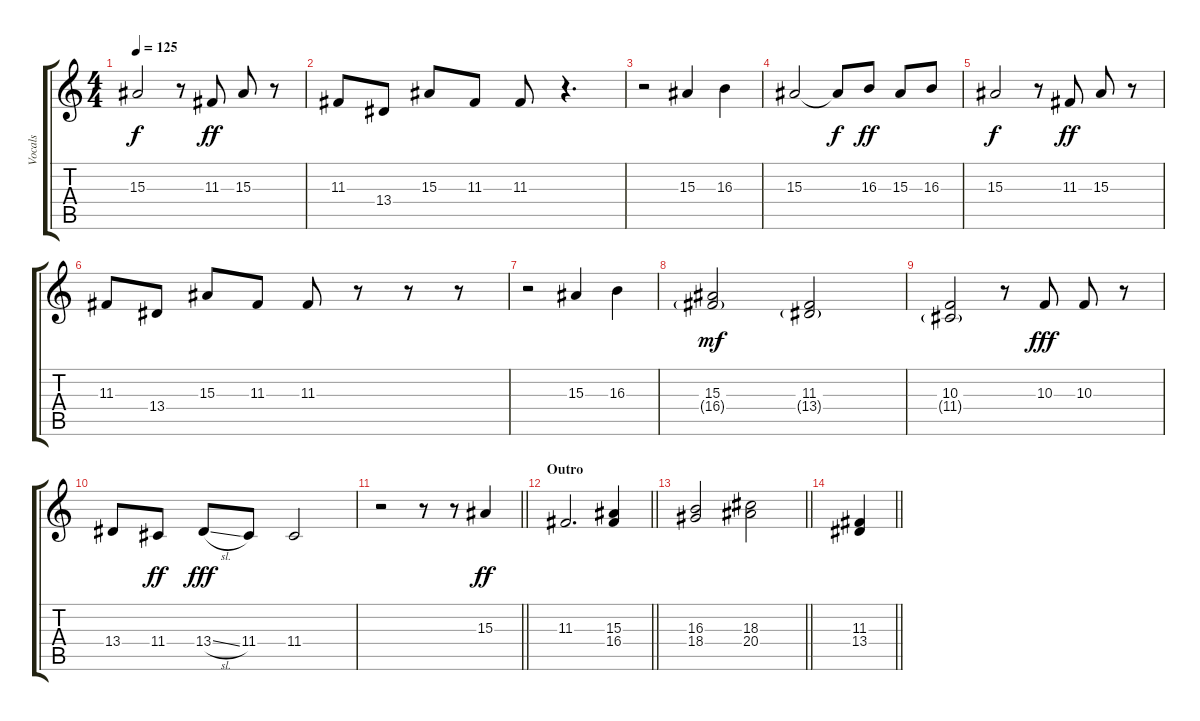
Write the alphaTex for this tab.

\track ("Vocals" "Vocals") {instrument altosax}
\staff {score tabs}
\tuning (E4 B3 G3 D3 A2 E2) {hide}
\ts (4 4)
\tempo 125
\clef g2
\ks c
15.3.2{dy f} r.8 11.3.8{dy ff} 15.3.8 r.8 |
11.3.8 13.4.8 15.3.8 11.3.8 11.3.8 r.4{d} |
r.2 15.3.4 16.3.4 |
15.3.2 15.3{t}.8{dy f} 16.3.8{dy ff} 15.3.8 16.3.8 |
15.3.2{dy f} r.8 11.3.8{dy ff} 15.3.8 r.8 |
11.3.8 13.4.8 15.3.8 11.3.8 11.3.8 r.8 r.8 r.8 |
r.2 15.3.4 16.3.4 |
(15.3 16.4{g}).2{dy mf} (11.3 13.4{g}).2 |
(10.3 11.4{g}).2 r.8 10.3.8{dy fff} 10.3.8 r.8 |
13.4.8 11.4.8{dy ff} 13.4{sl}.8{dy fff} 11.4.8 11.4.2 |
\barLineRight lightlight
r.2 r.8 r.8 15.3.4{dy ff} |
\section ("" "Outro")
\barLineRight lightlight
11.3.2{d} (15.3 16.4).4 |
\barLineRight lightlight
(16.3 18.4).2 (18.3 20.4).2 |
\barLineRight lightlight
(11.3 13.4).4
